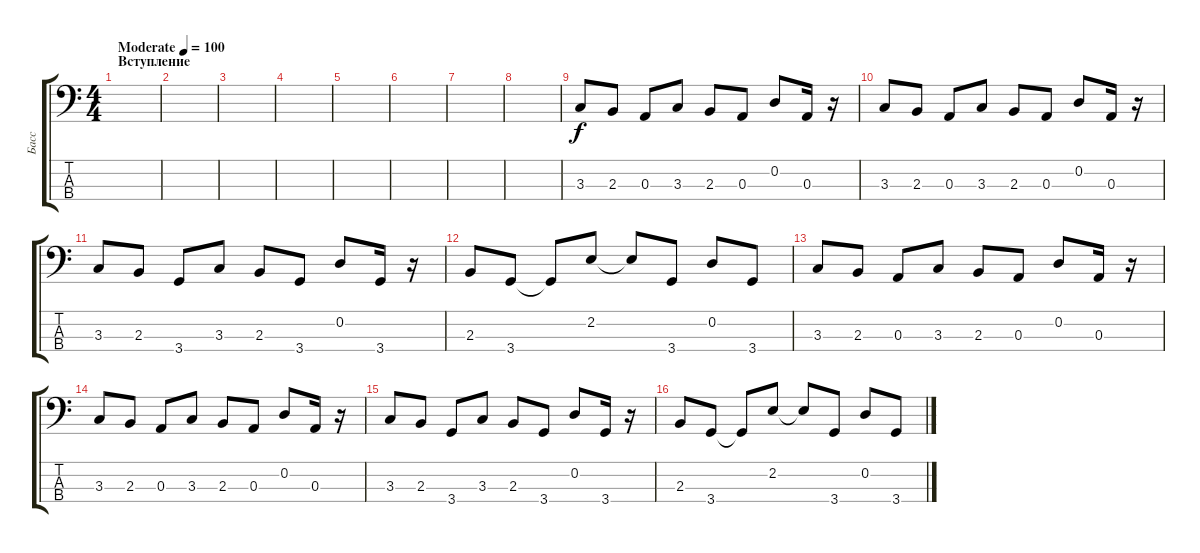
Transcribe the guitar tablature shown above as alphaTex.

\track ("Басс" "Басс") {instrument electricbasspick}
\staff {score tabs}
\tuning (G2 D2 A1 E1) {hide}
\ts (4 4)
\section ("" "Вступление")
\tempo (100 "Moderate")
\clef f4
\ks c
|
|
|
|
|
|
|
|
3.3.8 2.3.8 0.3.8 3.3.8 2.3.8 0.3.8 0.2.8 0.3.16 r.16 |
3.3.8 2.3.8 0.3.8 3.3.8 2.3.8 0.3.8 0.2.8 0.3.16 r.16 |
3.3.8 2.3.8 3.4.8 3.3.8 2.3.8 3.4.8 0.2.8 3.4.16 r.16 |
2.3.8 3.4.8 3.4{t}.8 2.2.8 2.2{t}.8 3.4.8 0.2.8 3.4.8 |
3.3.8 2.3.8 0.3.8 3.3.8 2.3.8 0.3.8 0.2.8 0.3.16 r.16 |
3.3.8 2.3.8 0.3.8 3.3.8 2.3.8 0.3.8 0.2.8 0.3.16 r.16 |
3.3.8 2.3.8 3.4.8 3.3.8 2.3.8 3.4.8 0.2.8 3.4.16 r.16 |
2.3.8 3.4.8 3.4{t}.8 2.2.8 2.2{t}.8 3.4.8 0.2.8 3.4.8
